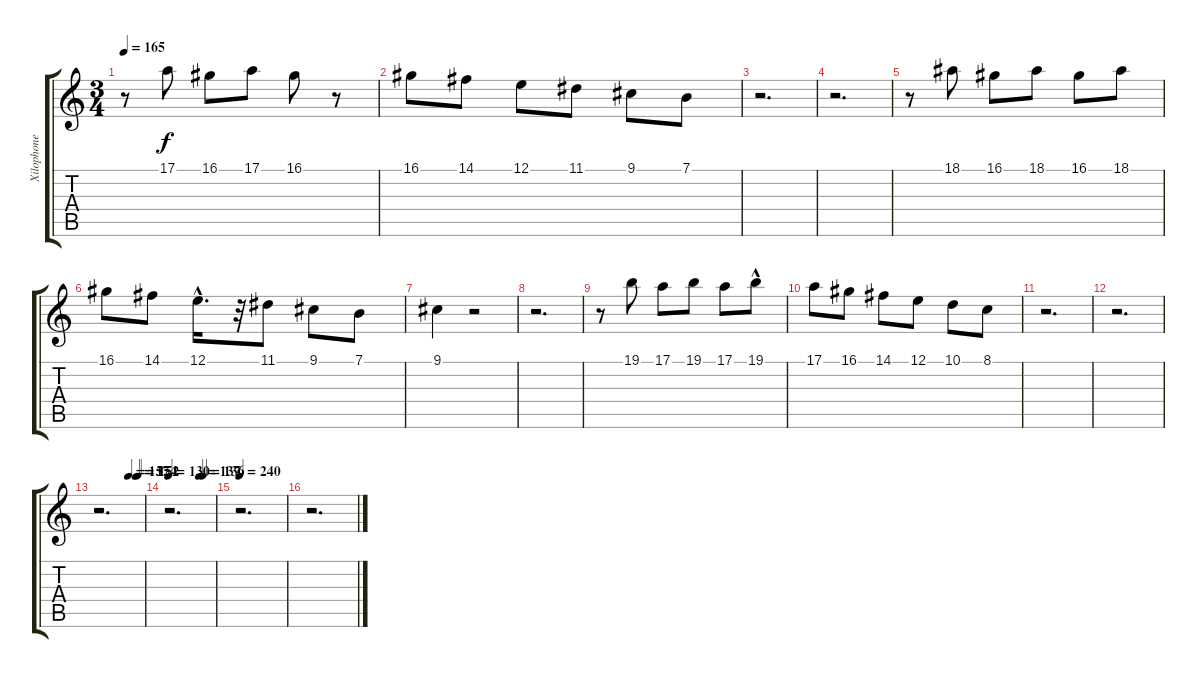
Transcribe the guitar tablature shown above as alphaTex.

\track ("Xilophone" "Xilophone") {instrument xylophone}
\staff {score tabs}
\tuning (E4 B3 G3 D3 A2 E2) {hide}
\ts (3 4)
\tempo 165
\clef g2
\ks c
r.8{dy f} 17.1.8 16.1.8 17.1.8 16.1.8 r.8 |
16.1.8 14.1.8 12.1.8 11.1.8 9.1.8 7.1.8 |
r.2{d} |
r.2{d} |
r.8 18.1.8 16.1.8 18.1.8 16.1.8 18.1.8 |
16.1.8 14.1.8 12.1{hac}.16{d} r.32 11.1.8 9.1.8 7.1.8 |
9.1.4 r.2 |
r.2{d} |
r.8 19.1.8 17.1.8 19.1.8 17.1.8 19.1{hac}.8 |
17.1.8 16.1.8 14.1.8 12.1.8 10.1.8 8.1.8 |
r.2{d} |
r.2{d} |
\tempo (157 0.6666666666666666)
\tempo (154 0.8333333333333334)
\tempo (152 0.875)
r.2{d} |
\tempo 130
\tempo (137 0.6666666666666666)
\tempo (136 0.75)
r.2{d} |
\tempo 240
r.2{d} |
r.2{d}
